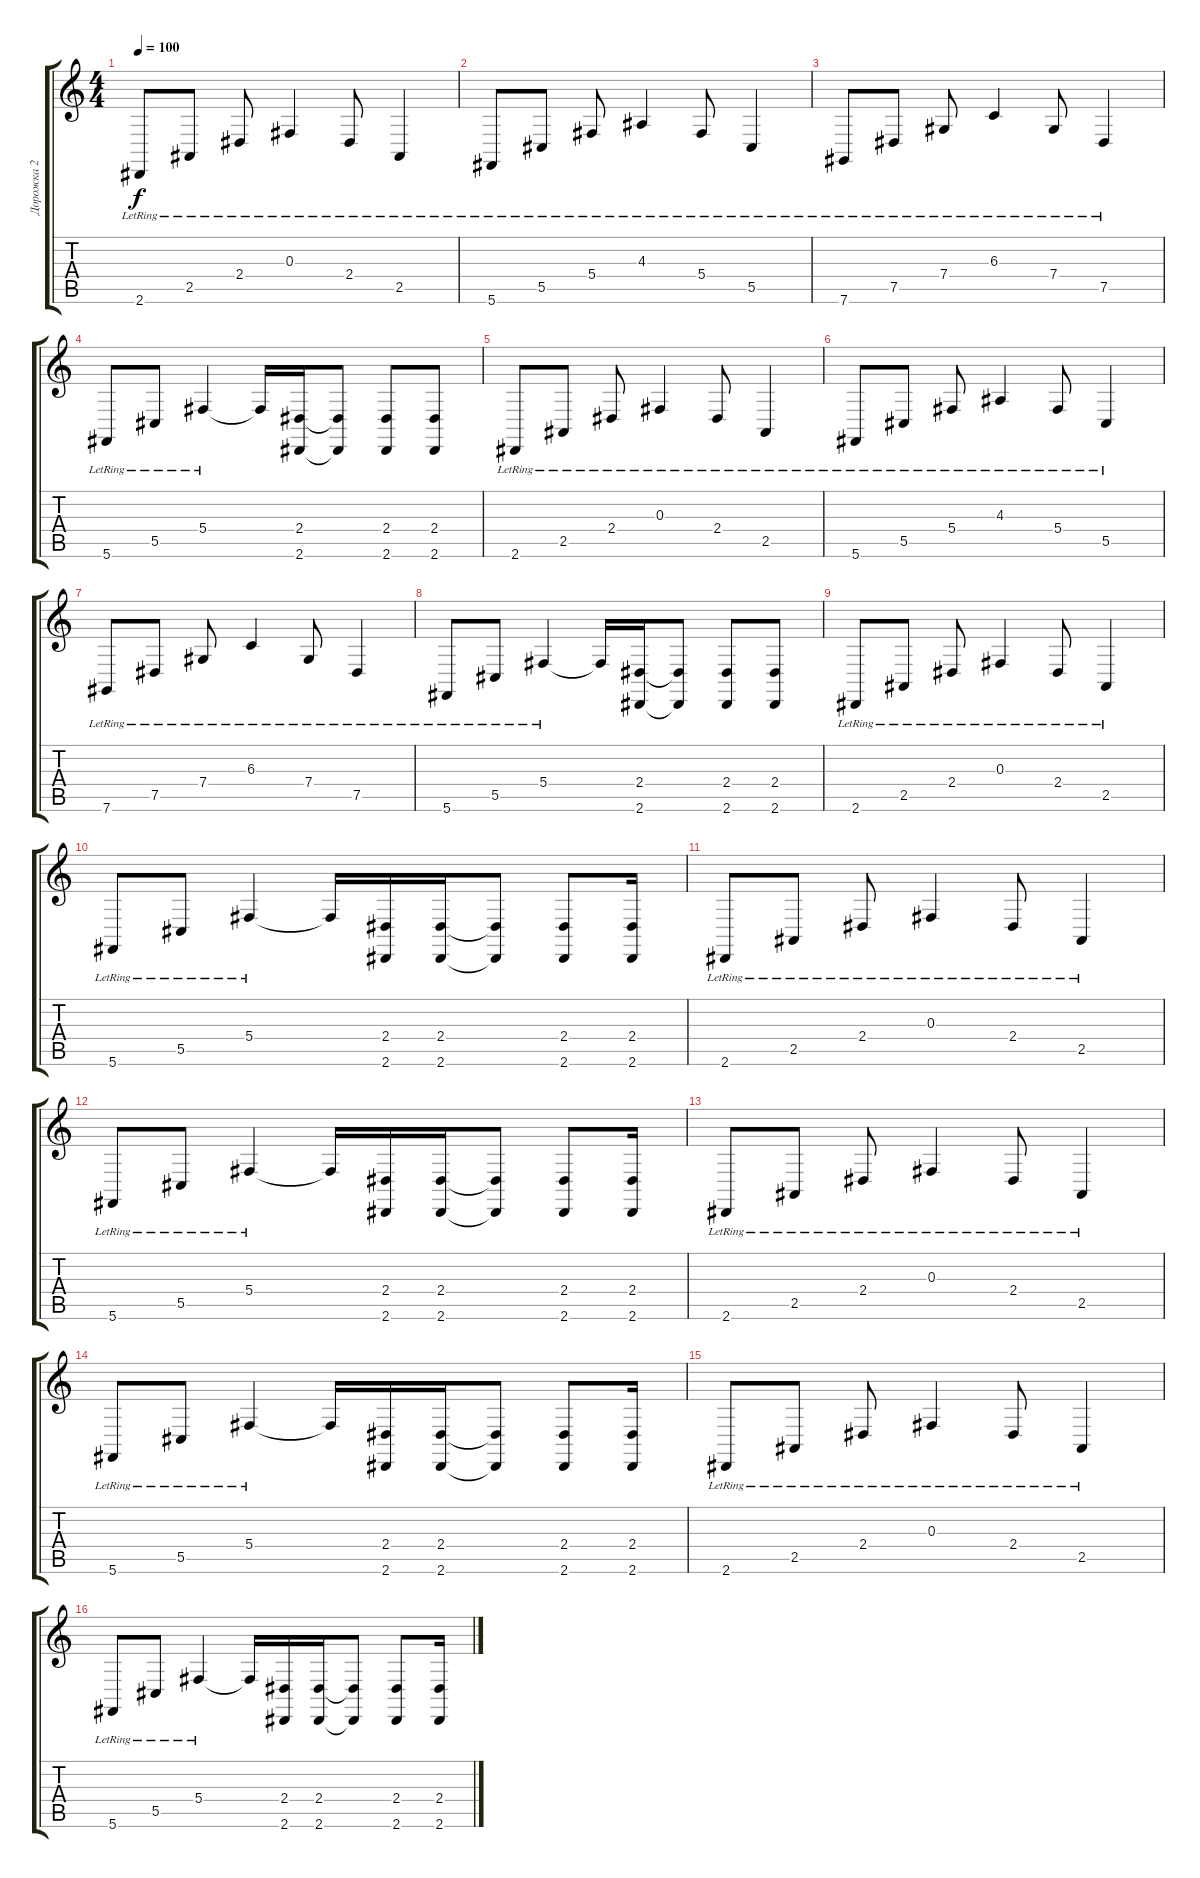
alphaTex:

\track ("Дорожка 2" "Дорожка 2") {instrument brightacousticpiano}
\staff {score tabs}
\tuning (Eb4 Bb3 Gb3 Db3 Ab2 Db2) {hide}
\ts (4 4)
\tempo 100
\clef g2
\ks c
2.6{lr}.8{dy f} 2.5{lr}.8 2.4{lr}.8 0.3{lr}.4 2.4{lr}.8 2.5{lr}.4 |
5.6{lr}.8 5.5{lr}.8 5.4{lr}.8 4.3{lr}.4 5.4{lr}.8 5.5{lr}.4 |
7.6{lr}.8 7.5{lr}.8 7.4{lr}.8 6.3{lr}.4 7.4{lr}.8 7.5{lr}.4 |
5.6{lr}.8 5.5{lr}.8 5.4{lr}.4 5.4{t}.16 (2.4 2.6).16 (2.4{t} 2.6{t}).8 (2.4 2.6).8 (2.4 2.6).8 |
2.6{lr}.8 2.5{lr}.8 2.4{lr}.8 0.3{lr}.4 2.4{lr}.8 2.5{lr}.4 |
5.6{lr}.8 5.5{lr}.8 5.4{lr}.8 4.3{lr}.4 5.4{lr}.8 5.5{lr}.4 |
7.6{lr}.8 7.5{lr}.8 7.4{lr}.8 6.3{lr}.4 7.4{lr}.8 7.5{lr}.4 |
5.6{lr}.8 5.5{lr}.8 5.4{lr}.4 5.4{t}.16 (2.4 2.6).16 (2.4{t} 2.6{t}).8 (2.4 2.6).8 (2.4 2.6).8 |
2.6{lr}.8 2.5{lr}.8 2.4{lr}.8 0.3{lr}.4 2.4{lr}.8 2.5{lr}.4 |
5.6{lr}.8 5.5{lr}.8 5.4{lr}.4 5.4{t}.16 (2.4 2.6).16 (2.4 2.6).16 (2.4{t} 2.6{t}).8 (2.4 2.6).8 (2.4 2.6).16 |
2.6{lr}.8 2.5{lr}.8 2.4{lr}.8 0.3{lr}.4 2.4{lr}.8 2.5{lr}.4 |
5.6{lr}.8 5.5{lr}.8 5.4{lr}.4 5.4{t}.16 (2.4 2.6).16 (2.4 2.6).16 (2.4{t} 2.6{t}).8 (2.4 2.6).8 (2.4 2.6).16 |
2.6{lr}.8 2.5{lr}.8 2.4{lr}.8 0.3{lr}.4 2.4{lr}.8 2.5{lr}.4 |
5.6{lr}.8 5.5{lr}.8 5.4{lr}.4 5.4{t}.16 (2.4 2.6).16 (2.4 2.6).16 (2.4{t} 2.6{t}).8 (2.4 2.6).8 (2.4 2.6).16 |
2.6{lr}.8 2.5{lr}.8 2.4{lr}.8 0.3{lr}.4 2.4{lr}.8 2.5{lr}.4 |
5.6{lr}.8 5.5{lr}.8 5.4{lr}.4 5.4{t}.16 (2.4 2.6).16 (2.4 2.6).16 (2.4{t} 2.6{t}).8 (2.4 2.6).8 (2.4 2.6).16
